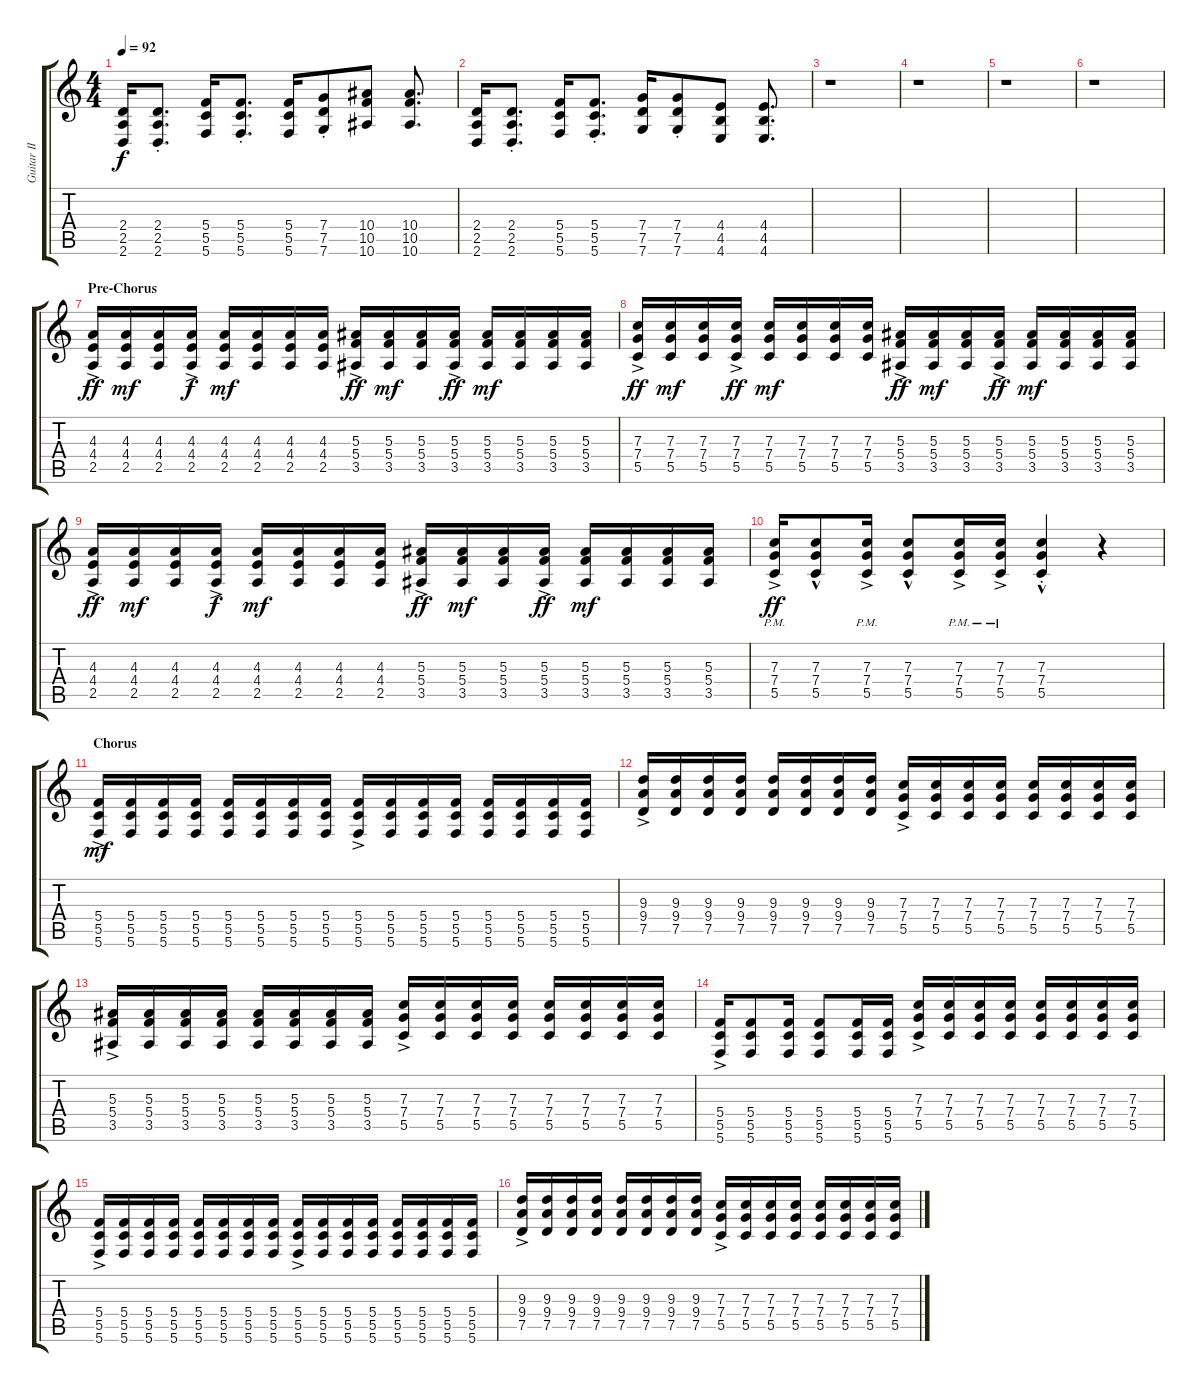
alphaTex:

\track ("Guitar II" "Guitar II") {instrument overdrivenguitar}
\staff {score tabs}
\tuning (D4 A3 F3 C3 G2 C2) {hide}
\ts (4 4)
\tempo 92
\clef g2
\ks c
(2.4 2.5 2.6).16{dy f} (2.4{st} 2.5{st} 2.6{st}).8{d} (5.4 5.5 5.6).16 (5.4{st} 5.5{st} 5.6{st}).8{d} (5.4 5.5 5.6).16 (7.4{st} 7.5{st} 7.6{st}).8 (10.4 10.5 10.6).8 (10.4 10.5 10.6).8{d} |
(2.4 2.5 2.6).16 (2.4{st} 2.5{st} 2.6{st}).8{d} (5.4 5.5 5.6).16 (5.4{st} 5.5{st} 5.6{st}).8{d} (7.4 7.5 7.6).16 (7.4{st} 7.5{st} 7.6{st}).8 (4.4 4.5 4.6).8 (4.4 4.5 4.6).8{d} |
r.1 |
r.1 |
r.1 |
r.1 |
\section ("" "Pre-Chorus")
(4.3{ac} 4.4{ac} 2.5{ac}).16{dy ff} (4.3 4.4 2.5).16{dy mf} (4.3 4.4 2.5).16 (4.3{ac} 4.4{ac} 2.5{ac}).16{dy f} (4.3 4.4 2.5).16{dy mf} (4.3 4.4 2.5).16 (4.3 4.4 2.5).16 (4.3 4.4 2.5).16 (5.3{ac} 5.4{ac} 3.5{ac}).16{dy ff} (5.3 5.4 3.5).16{dy mf} (5.3 5.4 3.5).16 (5.3{ac} 5.4{ac} 3.5{ac}).16{dy ff} (5.3 5.4 3.5).16{dy mf} (5.3 5.4 3.5).16 (5.3 5.4 3.5).16 (5.3 5.4 3.5).16 |
(7.3{ac} 7.4{ac} 5.5{ac}).16{dy ff} (7.3 7.4 5.5).16{dy mf} (7.3 7.4 5.5).16 (7.3{ac} 7.4{ac} 5.5{ac}).16{dy ff} (7.3 7.4 5.5).16{dy mf} (7.3 7.4 5.5).16 (7.3 7.4 5.5).16 (7.3 7.4 5.5).16 (5.3{ac} 5.4{ac} 3.5{ac}).16{dy ff} (5.3 5.4 3.5).16{dy mf} (5.3 5.4 3.5).16 (5.3{ac} 5.4{ac} 3.5{ac}).16{dy ff} (5.3 5.4 3.5).16{dy mf} (5.3 5.4 3.5).16 (5.3 5.4 3.5).16 (5.3 5.4 3.5).16 |
(4.3{ac} 4.4{ac} 2.5{ac}).16{dy ff} (4.3 4.4 2.5).16{dy mf} (4.3 4.4 2.5).16 (4.3{ac} 4.4{ac} 2.5{ac}).16{dy f} (4.3 4.4 2.5).16{dy mf} (4.3 4.4 2.5).16 (4.3 4.4 2.5).16 (4.3 4.4 2.5).16 (5.3{ac} 5.4{ac} 3.5{ac}).16{dy ff} (5.3 5.4 3.5).16{dy mf} (5.3 5.4 3.5).16 (5.3{ac} 5.4{ac} 3.5{ac}).16{dy ff} (5.3 5.4 3.5).16{dy mf} (5.3 5.4 3.5).16 (5.3 5.4 3.5).16 (5.3 5.4 3.5).16 |
(7.3{ac} 7.4{ac pm} 5.5{ac pm}).16{dy ff} (7.3{hac} 7.4{hac} 5.5{hac}).8 (7.3{ac pm} 7.4{ac pm} 5.5{ac pm}).16 (7.3{hac} 7.4{hac} 5.5{hac}).8 (7.3{ac pm} 7.4{ac pm} 5.5{ac pm}).16 (7.3{ac pm} 7.4{ac pm} 5.5{ac pm}).16 (7.3{hac st} 7.4{hac st} 5.5{hac st}).4 r.4 |
\section ("" "Chorus")
(5.4{ac} 5.5{ac} 5.6{ac}).16{dy mf} (5.4 5.5 5.6).16 (5.4 5.5 5.6).16 (5.4 5.5 5.6).16 (5.4 5.5 5.6).16 (5.4 5.5 5.6).16 (5.4 5.5 5.6).16 (5.4 5.5 5.6).16 (5.4{ac} 5.5{ac} 5.6{ac}).16 (5.4 5.5 5.6).16 (5.4 5.5 5.6).16 (5.4 5.5 5.6).16 (5.4 5.5 5.6).16 (5.4 5.5 5.6).16 (5.4 5.5 5.6).16 (5.4 5.5 5.6).16 |
(9.3{ac} 9.4{ac} 7.5{ac}).16 (9.3 9.4 7.5).16 (9.3 9.4 7.5).16 (9.3 9.4 7.5).16 (9.3 9.4 7.5).16 (9.3 9.4 7.5).16 (9.3 9.4 7.5).16 (9.3 9.4 7.5).16 (7.3{ac} 7.4{ac} 5.5{ac}).16 (7.3 7.4 5.5).16 (7.3 7.4 5.5).16 (7.3 7.4 5.5).16 (7.3 7.4 5.5).16 (7.3 7.4 5.5).16 (7.3 7.4 5.5).16 (7.3 7.4 5.5).16 |
(5.3{ac} 5.4{ac} 3.5{ac}).16 (5.3 5.4 3.5).16 (5.3 5.4 3.5).16 (5.3 5.4 3.5).16 (5.3 5.4 3.5).16 (5.3 5.4 3.5).16 (5.3 5.4 3.5).16 (5.3 5.4 3.5).16 (7.3{ac} 7.4{ac} 5.5{ac}).16 (7.3 7.4 5.5).16 (7.3 7.4 5.5).16 (7.3 7.4 5.5).16 (7.3 7.4 5.5).16 (7.3 7.4 5.5).16 (7.3 7.4 5.5).16 (7.3 7.4 5.5).16 |
(5.4{ac} 5.5{ac} 5.6{ac}).16 (5.4 5.5 5.6).8 (5.4 5.5 5.6).16 (5.4 5.5 5.6).8 (5.4 5.5 5.6).16 (5.4 5.5 5.6).16 (7.3{ac} 7.4 5.5{ac}).16 (7.3 7.4 5.5).16 (7.3 7.4 5.5).16 (7.3 7.4 5.5).16 (7.3 7.4 5.5).16 (7.3 7.4 5.5).16 (7.3 7.4 5.5).16 (7.3 7.4 5.5).16 |
(5.4{ac} 5.5{ac} 5.6{ac}).16 (5.4 5.5 5.6).16 (5.4 5.5 5.6).16 (5.4 5.5 5.6).16 (5.4 5.5 5.6).16 (5.4 5.5 5.6).16 (5.4 5.5 5.6).16 (5.4 5.5 5.6).16 (5.4{ac} 5.5{ac} 5.6{ac}).16 (5.4 5.5 5.6).16 (5.4 5.5 5.6).16 (5.4 5.5 5.6).16 (5.4 5.5 5.6).16 (5.4 5.5 5.6).16 (5.4 5.5 5.6).16 (5.4 5.5 5.6).16 |
(9.3{ac} 9.4{ac} 7.5{ac}).16 (9.3 9.4 7.5).16 (9.3 9.4 7.5).16 (9.3 9.4 7.5).16 (9.3 9.4 7.5).16 (9.3 9.4 7.5).16 (9.3 9.4 7.5).16 (9.3 9.4 7.5).16 (7.3{ac} 7.4{ac} 5.5{ac}).16 (7.3 7.4 5.5).16 (7.3 7.4 5.5).16 (7.3 7.4 5.5).16 (7.3 7.4 5.5).16 (7.3 7.4 5.5).16 (7.3 7.4 5.5).16 (7.3 7.4 5.5).16
